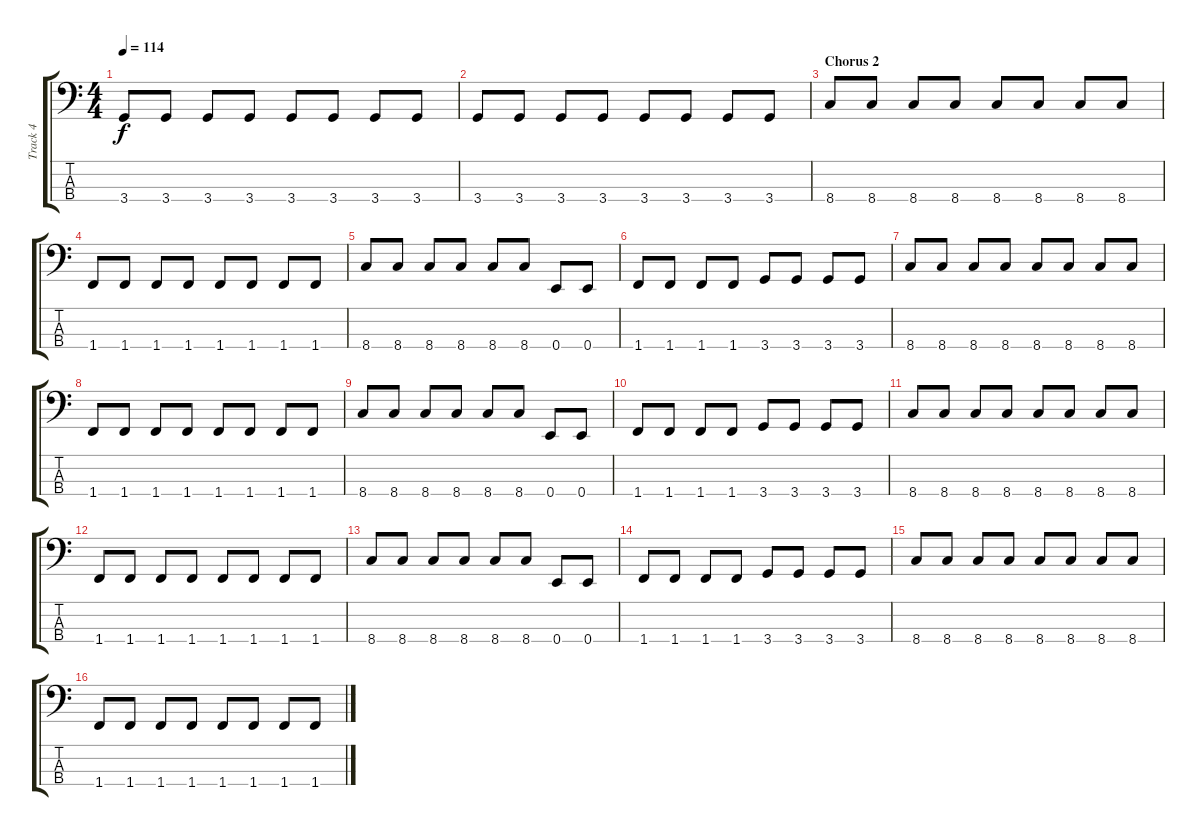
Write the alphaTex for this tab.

\track ("Track 4" "Track 4") {instrument electricbassfinger}
\staff {score tabs}
\tuning (G2 D2 A1 E1) {hide}
\ts (4 4)
\tempo 114
\clef f4
\ks c
3.4.8{dy f} 3.4.8 3.4.8 3.4.8 3.4.8 3.4.8 3.4.8 3.4.8 |
3.4.8 3.4.8 3.4.8 3.4.8 3.4.8 3.4.8 3.4.8 3.4.8 |
\section ("" "Chorus 2")
8.4.8 8.4.8 8.4.8 8.4.8 8.4.8 8.4.8 8.4.8 8.4.8 |
1.4.8 1.4.8 1.4.8 1.4.8 1.4.8 1.4.8 1.4.8 1.4.8 |
8.4.8 8.4.8 8.4.8 8.4.8 8.4.8 8.4.8 0.4.8 0.4.8 |
1.4.8 1.4.8 1.4.8 1.4.8 3.4.8 3.4.8 3.4.8 3.4.8 |
8.4.8 8.4.8 8.4.8 8.4.8 8.4.8 8.4.8 8.4.8 8.4.8 |
1.4.8 1.4.8 1.4.8 1.4.8 1.4.8 1.4.8 1.4.8 1.4.8 |
8.4.8 8.4.8 8.4.8 8.4.8 8.4.8 8.4.8 0.4.8 0.4.8 |
1.4.8 1.4.8 1.4.8 1.4.8 3.4.8 3.4.8 3.4.8 3.4.8 |
8.4.8 8.4.8 8.4.8 8.4.8 8.4.8 8.4.8 8.4.8 8.4.8 |
1.4.8 1.4.8 1.4.8 1.4.8 1.4.8 1.4.8 1.4.8 1.4.8 |
8.4.8 8.4.8 8.4.8 8.4.8 8.4.8 8.4.8 0.4.8 0.4.8 |
1.4.8 1.4.8 1.4.8 1.4.8 3.4.8 3.4.8 3.4.8 3.4.8 |
8.4.8 8.4.8 8.4.8 8.4.8 8.4.8 8.4.8 8.4.8 8.4.8 |
1.4.8 1.4.8 1.4.8 1.4.8 1.4.8 1.4.8 1.4.8 1.4.8
